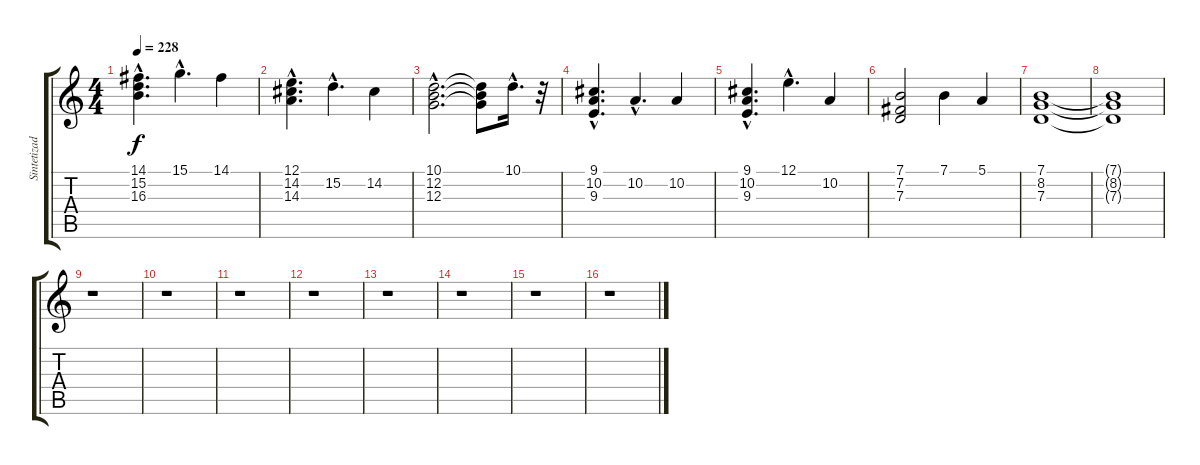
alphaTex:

\track ("Sintetizador" "Sintetizad") {instrument acousticgrandpiano}
\staff {score tabs}
\tuning (E4 B3 G3 D3 A2 E2) {hide}
\ts (4 4)
\tempo 228
\clef g2
\ks c
(14.1{hac} 15.2{hac} 16.3{hac}).4{d dy f} 15.1{hac}.4{d} 14.1.4 |
(12.1{hac} 14.2{hac} 14.3{hac}).4{d} 15.2{hac}.4{d} 14.2.4 |
(10.1{hac} 12.2{hac} 12.3{hac}).2{d} (10.1{t} 12.2{t} 12.3{t}).8 10.1{hac}.16{d} r.32 |
(9.1{hac} 10.2{hac} 9.3{hac}).4{d} 10.2{hac}.4{d} 10.2.4 |
(9.1{hac} 10.2{hac} 9.3{hac}).4{d} 12.1{hac}.4{d} 10.2.4 |
(7.1 7.2 7.3).2 7.1.4 5.1.4 |
(7.1 8.2 7.3).1 |
(7.1{t} 8.2{t} 7.3{t}).1 |
r.1 |
r.1 |
r.1 |
r.1 |
r.1 |
r.1 |
r.1 |
r.1
